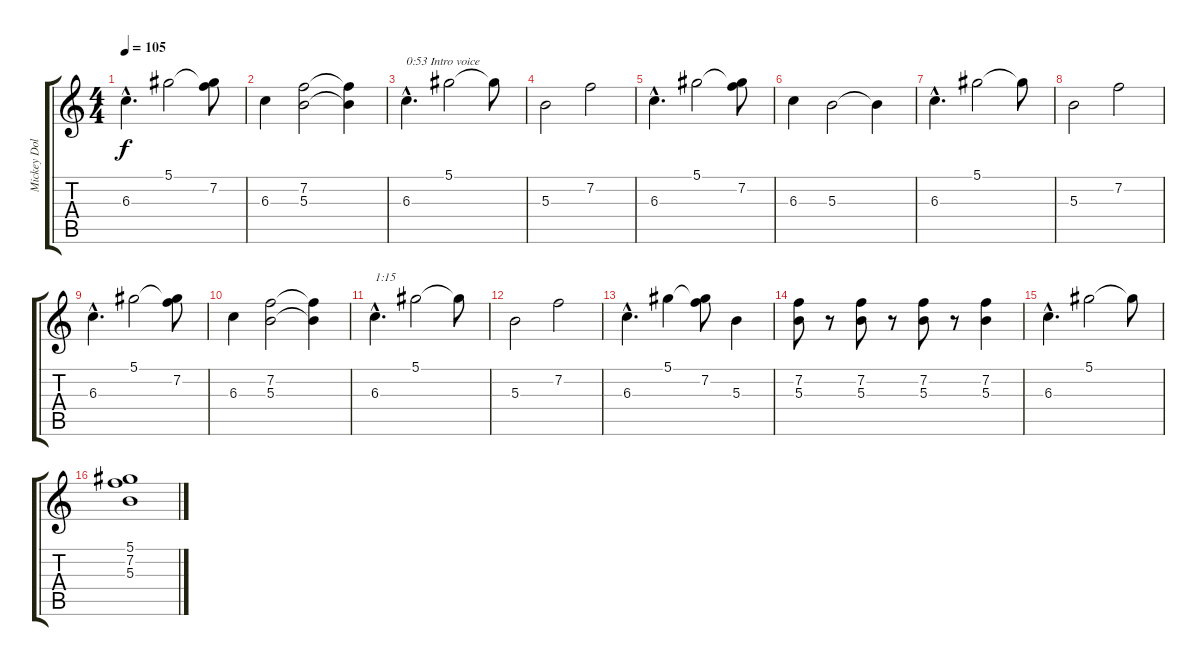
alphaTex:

\track ("Mickey Doling" "Mickey Dol") {instrument distortionguitar}
\staff {score tabs}
\tuning (Eb4 Bb3 Gb3 Db3 Ab2 Db2) {hide}
\ts (4 4)
\tempo 105
\clef g2
\ks c
6.3{hac}.4{d dy f} 5.1.2 (5.1{t} 7.2).8 |
6.3.4 (7.2 5.3).2 (7.2{t} 5.3{t}).4 |
6.3{hac}.4{d txt "0:53 Intro voice"} 5.1.2 5.1{t}.8 |
5.3.2 7.2.2 |
6.3{hac}.4{d} 5.1.2 (5.1{t} 7.2).8 |
6.3.4 5.3.2 5.3{t}.4 |
6.3{hac}.4{d} 5.1.2 5.1{t}.8 |
5.3.2 7.2.2 |
6.3{hac}.4{d} 5.1.2 (5.1{t} 7.2).8 |
6.3.4 (7.2 5.3).2 (7.2{t} 5.3{t}).4 |
6.3{hac}.4{d txt "1:15"} 5.1.2 5.1{t}.8 |
5.3.2 7.2.2 |
6.3{hac}.4{d} 5.1.4 (5.1{t} 7.2).8 5.3.4 |
(7.2 5.3).8 r.8 (7.2 5.3).8 r.8 (7.2 5.3).8 r.8 (7.2 5.3).4 |
6.3{hac}.4{d} 5.1.2 5.1{t}.8 |
(5.1 7.2 5.3).1
